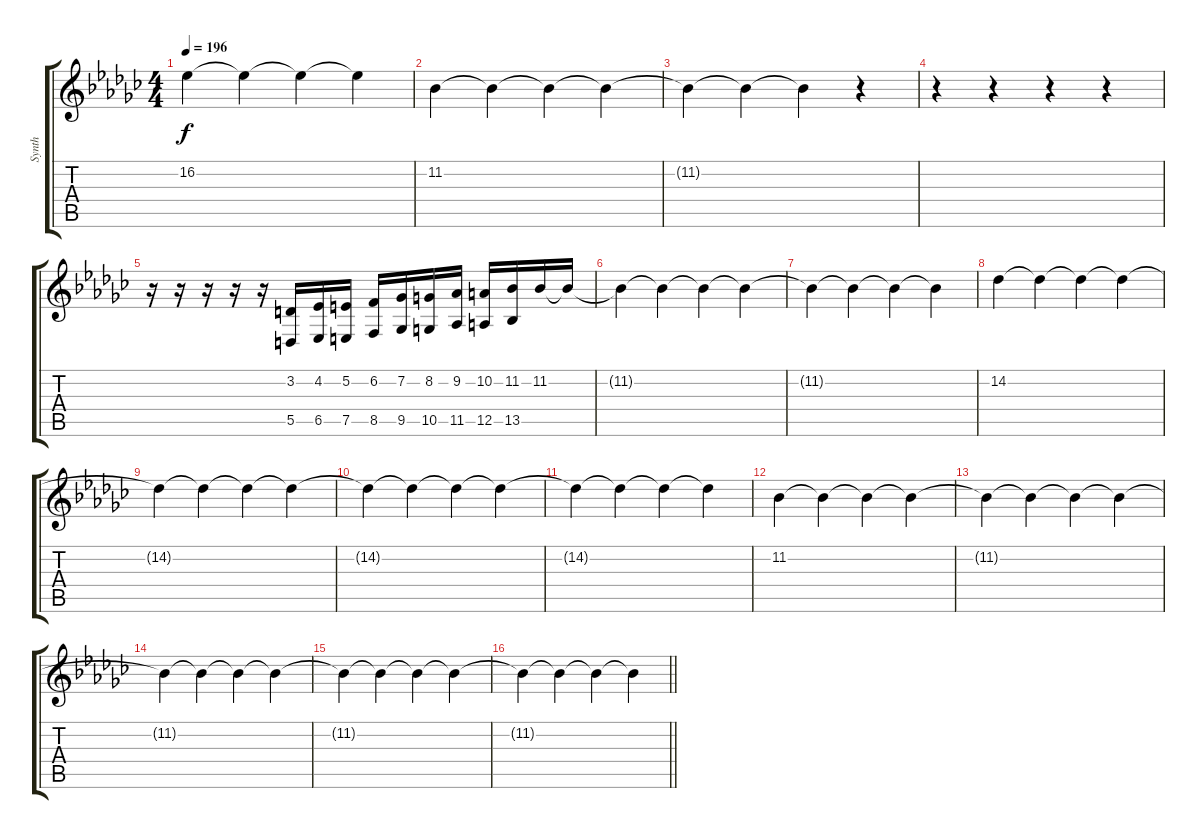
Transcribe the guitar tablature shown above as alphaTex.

\track ("Synth" "Synth") {instrument pad3polysynth}
\staff {score tabs}
\tuning (E4 B3 G3 D3 A2 E2) {hide}
\ts (4 4)
\tempo 196
\clef g2
\ks gb
16.2{t}.4{dy f} 16.2{t}.4 16.2{t}.4 16.2{t}.4 |
11.2.4 11.2{t}.4 11.2{t}.4 11.2{t}.4 |
11.2{t}.4 11.2{t}.4 11.2{t}.4 r.4 |
r.4 r.4 r.4 r.4 |
r.16 r.16 r.16 r.16 r.16 (3.2 5.5).16 (4.2 6.5).16 (5.2 7.5).16 (6.2 8.5).16 (7.2 9.5).16 (8.2 10.5).16 (9.2 11.5).16 (10.2 12.5).16 (11.2 13.5).16 11.2.16 11.2{t}.16 |
11.2{t}.4 11.2{t}.4 11.2{t}.4 11.2{t}.4 |
11.2{t}.4 11.2{t}.4 11.2{t}.4 11.2{t}.4 |
14.2.4 14.2{t}.4 14.2{t}.4 14.2{t}.4 |
14.2{t}.4 14.2{t}.4 14.2{t}.4 14.2{t}.4 |
14.2{t}.4 14.2{t}.4 14.2{t}.4 14.2{t}.4 |
14.2{t}.4 14.2{t}.4 14.2{t}.4 14.2{t}.4 |
11.2.4 11.2{t}.4 11.2{t}.4 11.2{t}.4 |
11.2{t}.4 11.2{t}.4 11.2{t}.4 11.2{t}.4 |
11.2{t}.4 11.2{t}.4 11.2{t}.4 11.2{t}.4 |
11.2{t}.4 11.2{t}.4 11.2{t}.4 11.2{t}.4 |
\barLineRight lightlight
11.2{t}.4 11.2{t}.4 11.2{t}.4 11.2{t}.4
